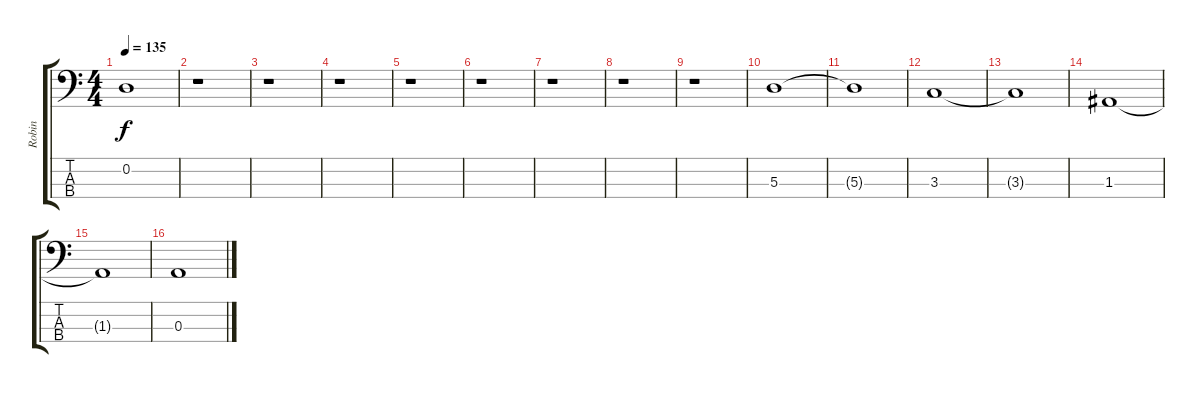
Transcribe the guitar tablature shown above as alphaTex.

\track ("Robin" "Robin") {instrument electricbassfinger}
\staff {score tabs}
\tuning (G2 D2 A1 E1) {hide}
\ts (4 4)
\tempo 135
\clef f4
\ks c
0.2{t}.1{dy f} |
r.1 |
r.1 |
r.1 |
r.1 |
r.1 |
r.1 |
r.1 |
r.1 |
5.3.1 |
5.3{t}.1 |
3.3.1 |
3.3{t}.1 |
1.3.1 |
1.3{t}.1 |
0.3.1
